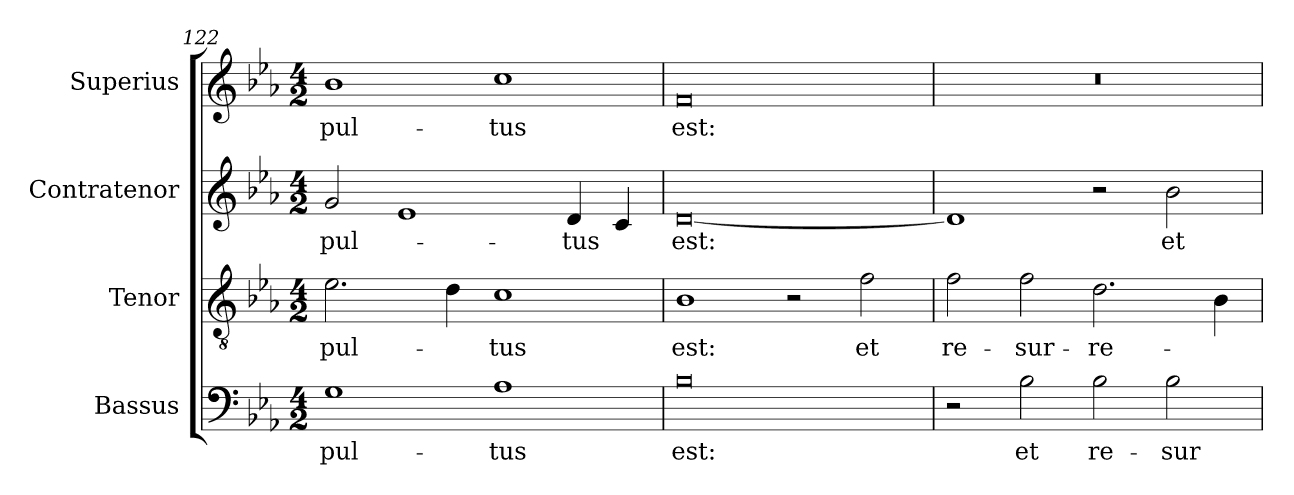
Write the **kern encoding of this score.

**kern	**text	**kern	**text	**kern	**text	**kern	**text
*part4	*part4	*part3	*part3	*part2	*part2	*part1	*part1
*staff4	*staff4	*staff3	*staff3	*staff2	*staff2	*staff1	*staff1
*I"Bassus	*	*I"Tenor	*	*I"Contratenor	*	*I"Superius	*
*I'B.	*	*I'T.	*	*	*	*	*
*clefF4	*	*clefGv2	*	*clefG2	*	*clefG2	*
*	*	*ITrd7c12	*	*ITrd7c12	*	*	*
*k[b-e-a-]	*	*k[b-e-a-]	*	*k[b-e-a-]	*	*k[b-e-a-]	*
*E-:	*	*E-:	*	*E-:	*	*E-:	*
*M4/2	*	*M4/2	*	*M4/2	*	*M4/2	*
=122	=122	=122	=122	=122	=122	=122	=122
!	!LO:LY:b:color=#000000	!	!	!	!	!	!
!	!	!	!LO:LY:b:color=#000000	!	!	!	!
!	!	!	!	!	!LO:LY:b:color=#000000	!	!
!	!	!	!	!	!	!	!LO:LY:b:color=#000000
1Gi	-pul-	2.E-i\	-pul-	2Gi/	-pul-	1b-i	-pul-
.	.	.	.	1E-i	.	.	.
.	.	4Di\	.	.	.	.	.
!	!LO:LY:b:color=#000000	!	!	!	!	!	!
!	!	!	!LO:LY:b:color=#000000	!	!	!	!
!	!	!	!	!	!	!	!LO:LY:b:color=#000000
1A-i	-tus	1Ci	-tus	.	.	1cci	-tus
!	!	!	!	!	!LO:LY:b:color=#000000	!	!
.	.	.	.	4Di/	-tus	.	.
.	.	.	.	4Ci/	.	.	.
!!LO:LB:g=z
=123	=123	=123	=123	=123	=123	=123	=123
!	!LO:LY:b:color=#000000	!	!	!	!	!	!
!	!	!	!LO:LY:b:color=#000000	!	!	!	!
!	!	!	!	!	!LO:LY:b:color=#000000	!	!
!	!	!	!	!	!	!	!LO:LY:b:color=#000000
0B-i	est:	1BB-i	est:	[<0Di	est:	0fi	est:
.	.	2r	.	.	.	.	.
!	!	!	!LO:LY:b:color=#000000	!	!	!	!
.	.	2Fi\	et	.	.	.	.
=124	=124	=124	=124	=124	=124	=124	=124
!	!	!	!LO:LY:b:color=#000000	!	!	!LO:N:vis=1	!
2r	.	2Fi\	re-	1Di]	.	0r	.
!	!LO:LY:b:color=#000000	!	!	!	!	!	!
!	!	!	!LO:LY:b:color=#000000	!	!	!	!
2B-i\	et	2Fi\	-sur-	.	.	.	.
!	!LO:LY:b:color=#000000	!	!	!	!	!	!
!	!	!	!LO:LY:b:color=#000000	!	!	!	!
2B-i\	re-	2.Di\	-re-	2r	.	.	.
!	!LO:LY:b:color=#000000	!	!	!	!	!	!
!	!	!	!	!	!LO:LY:b:color=#000000	!	!
2B-i\	-sur-	.	.	2B-i\	et	.	.
.	.	4BB-i\	.	.	.	.	.
=	=	=	=	=	=	=	=
*-	*-	*-	*-	*-	*-	*-	*-
